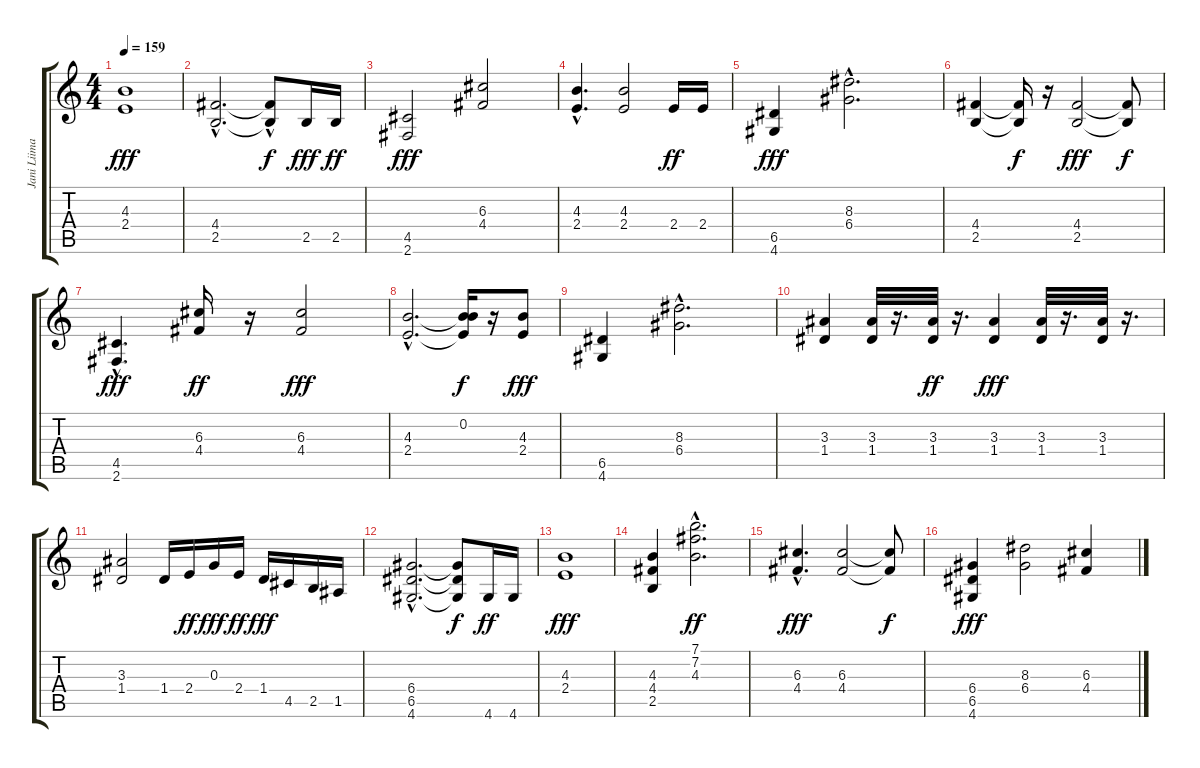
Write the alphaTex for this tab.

\track ("Jani Liimatainen" "Jani Liima") {instrument overdrivenguitar}
\staff {score tabs}
\tuning (E4 B3 G3 D3 A2 E2) {hide}
\ts (4 4)
\tempo 159
\clef g2
\ks c
(4.3 2.4).1{dy fff} |
(4.4{hac} 2.5{hac}).2{d} (4.4{hac t} 2.5{t}).8{dy f} 2.5.16{dy fff} 2.5.16{dy ff} |
(4.5 2.6).2{dy fff} (6.3 4.4).2 |
(4.3{hac} 2.4{hac}).4{d} (4.3 2.4).2 2.4.16{dy ff} 2.4.16 |
(6.5 4.6).4{dy fff} (8.3{hac} 6.4{hac}).2{d} |
(4.4 2.5).4 (4.4{t} 2.5{t}).16{dy f} r.16 (4.4 2.5).2{dy fff} (4.4{t} 2.5{t}).8{dy f} |
(4.5{hac} 2.6{hac}).4{d dy fff} (6.3 4.4).16{dy ff} r.16 (6.3 4.4).2{dy fff} |
(4.3{hac} 2.4{hac}).2{d} (0.2 4.3{t} 2.4{t}).16{dy f} r.16 (4.3 2.4).8{dy fff} |
(6.5 4.6).4 (8.3{hac} 6.4{hac}).2{d} |
(3.3 1.4).4 (3.3 1.4).32 r.16{d} (3.3 1.4).32{dy ff} r.16{d} (3.3 1.4).4{dy fff} (3.3 1.4).32 r.16{d} (3.3 1.4).32 r.16{d} |
(3.3 1.4).2 1.4.16 2.4.16{dy ff} 0.3.16{dy fff} 2.4.16{dy ff} 1.4.16{dy fff} 4.5.16 2.5.16 1.5.16 |
(6.4{hac} 6.5{hac} 4.6{hac}).2{d} (6.4{t} 6.5{t} 4.6{t}).8{dy f} 4.6.16{dy ff} 4.6.16 |
(4.3 2.4).1{dy fff} |
(4.3 4.4 2.5).4 (7.1{hac} 7.2{hac} 4.3{hac}).2{d dy ff} |
(6.3{hac} 4.4{hac}).4{d dy fff} (6.3 4.4).2 (6.3{t} 4.4{t}).8{dy f} |
(6.4 6.5 4.6).4{dy fff} (8.3 6.4).2 (6.3 4.4).4
